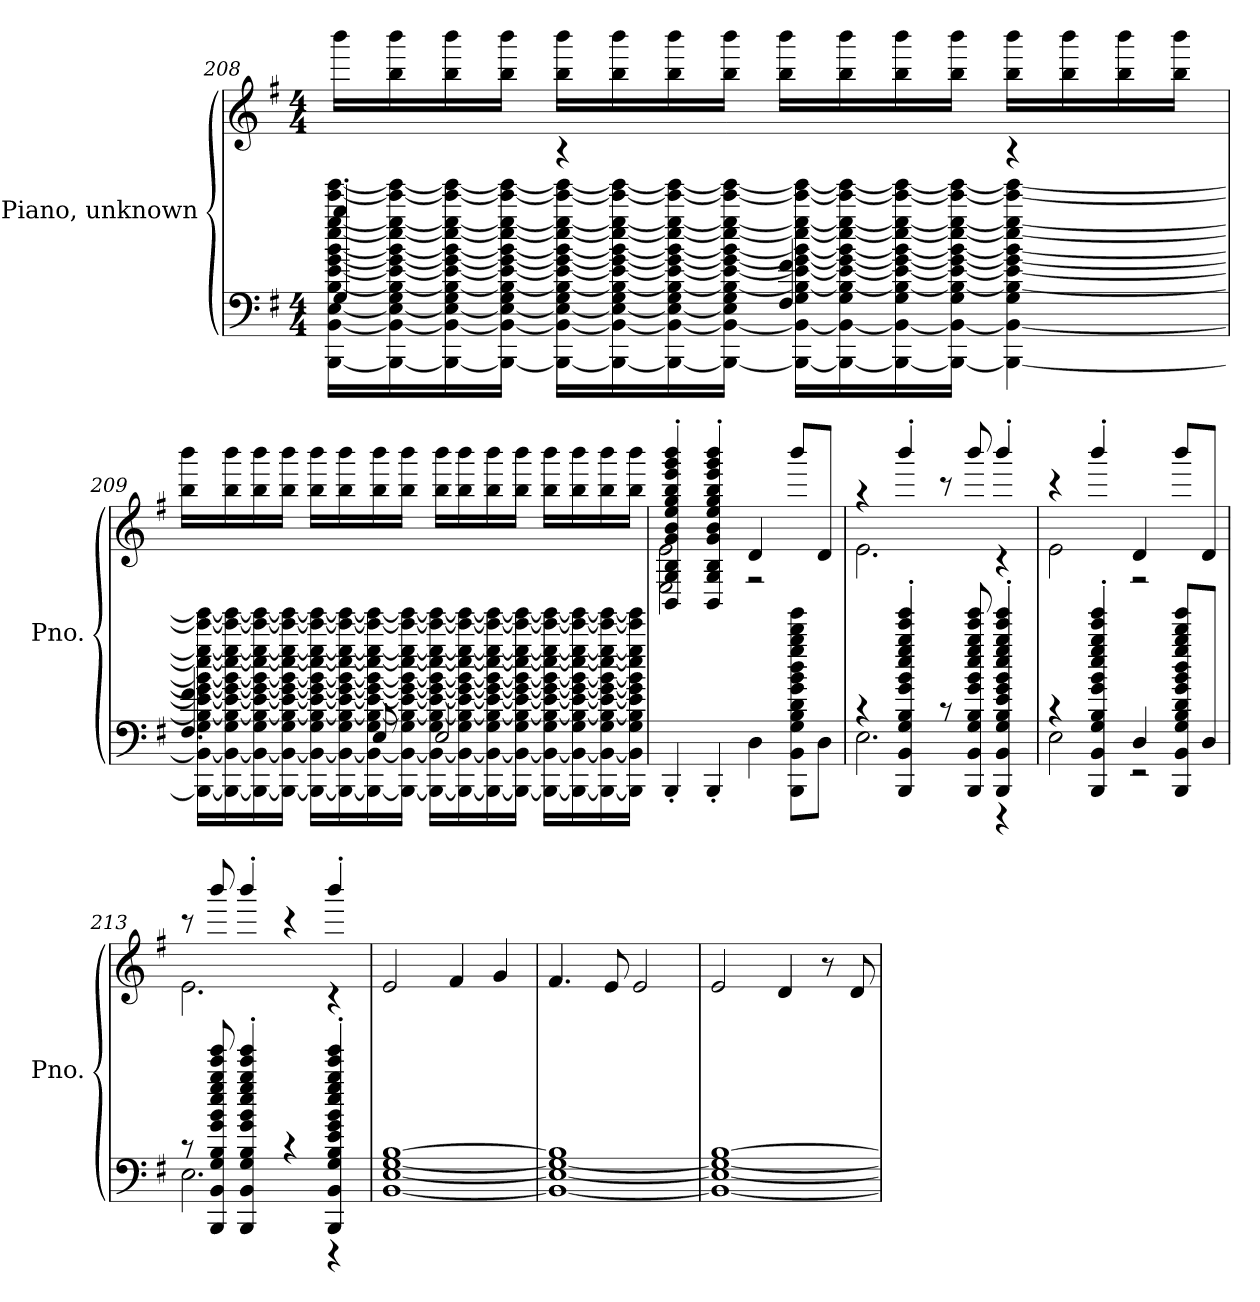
**kern	**kern
*part1	*part1
*staff2	*staff1
*I"Piano, unknown	*
*I'Pno.	*
!!LO:LB:g=z
*clefF4	*clefG2
*k[f#]	*k[f#]
*M4/4	*M4/4
=208	=208
*^	*
4G/' 4bb/'	[16BBB\ [16BB\ [16E\ [16B\ [16e\ [16g\ [16b\ [16ee\ [16gg\ [16eee\ [16ggg\LL	16bbb\LL
.	16BBB\_ 16BB\_ 16E\_ 16G\ 16B\_ 16e\_ 16g\_ 16b\_ 16ee\_ 16gg\_ 16eee\_ 16ggg\_	16bb\ 16bbb\
.	16BBB\_ 16BB\_ 16E\_ 16G\ 16B\_ 16e\_ 16g\_ 16b\_ 16ee\_ 16gg\_ 16eee\_ 16ggg\_	16bb\ 16bbb\
.	16BBB\_ 16BB\_ 16E\_ 16G\ 16B\_ 16e\_ 16g\_ 16b\_ 16ee\_ 16gg\_ 16eee\_ 16ggg\_JJ	16bb\ 16bbb\JJ
4r	16BBB\_ 16BB\_ 16E\_ 16G\ 16B\_ 16e\_ 16g\_ 16b\_ 16ee\_ 16gg\_ 16eee\_ 16ggg\_LL	16bb\ 16bbb\LL
.	16BBB\_ 16BB\_ 16E\_ 16G\ 16B\_ 16e\_ 16g\_ 16b\_ 16ee\_ 16gg\_ 16eee\_ 16ggg\_	16bb\ 16bbb\
.	16BBB\_ 16BB\_ 16E\_ 16G\ 16B\_ 16e\_ 16g\_ 16b\_ 16ee\_ 16gg\_ 16eee\_ 16ggg\_	16bb\ 16bbb\
.	16BBB\_ 16BB\_ 16E\] 16G\ 16B\_ 16e\_ 16g\_ 16b\_ 16ee\_ 16gg\_ 16eee\_ 16ggg\_JJ	16bb\ 16bbb\JJ
4F#/ 4f#/	16BBB\_ 16BB\_ 16G\ 16B\_ 16e\_ 16g\_ 16b\_ 16ee\_ 16gg\_ 16eee\_ 16ggg\_LL	16bb\ 16bbb\LL
.	16BBB\_ 16BB\_ 16G\ 16B\_ 16e\_ 16g\_ 16b\_ 16ee\_ 16gg\_ 16eee\_ 16ggg\_	16bb\ 16bbb\
.	16BBB\_ 16BB\_ 16G\ 16B\_ 16e\_ 16g\_ 16b\_ 16ee\_ 16gg\_ 16eee\_ 16ggg\_	16bb\ 16bbb\
.	16BBB\_ 16BB\_ 16G\ 16B\_ 16e\_ 16g\_ 16b\_ 16ee\_ 16gg\_ 16eee\_ 16ggg\_JJ	16bb\ 16bbb\JJ
4r	4BBB\_ 4BB\_ 4G\ 4B\_ 4e\_ 4g\_ 4b\_ 4ee\_ 4gg\_ 4eee\_ 4ggg\_	16bb\ 16bbb\LL
.	.	16bb\ 16bbb\
.	.	16bb\ 16bbb\
.	.	16bb\ 16bbb\JJ
!!LO:LB:g=z
=209	=209	=209
4.F#/ 4.f#/	16BBB\_ 16BB\_ 16G\ 16B\_ 16e\_ 16g\_ 16b\_ 16ee\_ 16gg\_ 16eee\_ 16ggg\_LL	16bb\ 16bbb\LL
.	16BBB\_ 16BB\_ 16G\ 16B\_ 16e\_ 16g\_ 16b\_ 16ee\_ 16gg\_ 16eee\_ 16ggg\_	16bb\ 16bbb\
.	16BBB\_ 16BB\_ 16G\ 16B\_ 16e\_ 16g\_ 16b\_ 16ee\_ 16gg\_ 16eee\_ 16ggg\_	16bb\ 16bbb\
.	16BBB\_ 16BB\_ 16G\ 16B\_ 16e\_ 16g\_ 16b\_ 16ee\_ 16gg\_ 16eee\_ 16ggg\_JJ	16bb\ 16bbb\JJ
.	16BBB\_ 16BB\_ 16G\ 16B\_ 16e\_ 16g\_ 16b\_ 16ee\_ 16gg\_ 16eee\_ 16ggg\_LL	16bb\ 16bbb\LL
.	16BBB\_ 16BB\_ 16G\ 16B\_ 16e\_ 16g\_ 16b\_ 16ee\_ 16gg\_ 16eee\_ 16ggg\_	16bb\ 16bbb\
8E/	16BBB\_ 16BB\_ 16G\ 16B\_ 16e\_ 16g\_ 16b\_ 16ee\_ 16gg\_ 16eee\_ 16ggg\_	16bb\ 16bbb\
.	16BBB\_ 16BB\_ 16G\ 16B\_ 16e\_ 16g\_ 16b\_ 16ee\_ 16gg\_ 16eee\_ 16ggg\_JJ	16bb\ 16bbb\JJ
2E/	16BBB\_ 16BB\_ 16G\ 16B\_ 16e\_ 16g\_ 16b\_ 16ee\_ 16gg\_ 16eee\_ 16ggg\_LL	16bb\ 16bbb\LL
.	16BBB\_ 16BB\_ 16G\ 16B\_ 16e\_ 16g\_ 16b\_ 16ee\_ 16gg\_ 16eee\_ 16ggg\_	16bb\ 16bbb\
.	16BBB\_ 16BB\_ 16G\ 16B\_ 16e\_ 16g\_ 16b\_ 16ee\_ 16gg\_ 16eee\_ 16ggg\_	16bb\ 16bbb\
.	16BBB\_ 16BB\_ 16G\ 16B\_ 16e\_ 16g\_ 16b\_ 16ee\_ 16gg\_ 16eee\_ 16ggg\_JJ	16bb\ 16bbb\JJ
.	16BBB\_ 16BB\_ 16G\ 16B\_ 16e\_ 16g\_ 16b\_ 16ee\_ 16gg\_ 16eee\_ 16ggg\_LL	16bb\ 16bbb\LL
.	16BBB\_ 16BB\_ 16G\ 16B\_ 16e\_ 16g\_ 16b\_ 16ee\_ 16gg\_ 16eee\_ 16ggg\_	16bb\ 16bbb\
.	16BBB\_ 16BB\_ 16G\ 16B\_ 16e\_ 16g\_ 16b\_ 16ee\_ 16gg\_ 16eee\_ 16ggg\_	16bb\ 16bbb\
.	16BBB\] 16BB\] 16G\ 16B\] 16e\] 16g\] 16b\] 16ee\] 16gg\] 16eee\] 16ggg\]JJ	16bb\ 16bbb\JJ
*v	*v	*
=210	=210
*	*^
4BBB'/	4BB/' 4G/' 4B/' 4g/' 4b/' 4ee/' 4gg/' 4bb/' 4eee/' 4ggg/' 4bbb/'	2E\ 2e\
4BBB'/	4BB/' 4G/' 4B/' 4g/' 4b/' 4ee/' 4gg/' 4bb/' 4eee/' 4ggg/' 4bbb/'	.
4D\	4d/	2r
8BBB\ 8BB\ 8G\ 8B\ 8d\ 8g\ 8b\ 8dd\ 8gg\ 8bb\ 8ddd\ 8ggg\L	8bbb/L	.
8D\J	8d/J	.
=211	=211	=211
*^	*	*
4r	2.E\	4r	2.e\
4BBB/' 4BB/' 4G/' 4B/' 4g/' 4b/' 4ee/' 4gg/' 4bb/' 4eee/' 4ggg/'	.	4bbb'/	.
8r	.	8r	.
8BBB/ 8BB/ 8G/ 8B/ 8g/ 8b/ 8ee/ 8gg/ 8bb/ 8eee/ 8ggg/	.	8bbb/	.
4BBB/' 4BB/' 4G/' 4B/' 4e/' 4g/' 4b/' 4ee/' 4gg/' 4bb/' 4eee/' 4ggg/'	4r	4bbb'/	4r
!!LO:LB:g=z	!!
=212	=212	=212	=212
4r	2E\	4r	2e\
4BBB/' 4BB/' 4G/' 4B/' 4g/' 4b/' 4ee/' 4gg/' 4bb/' 4eee/' 4ggg/'	.	4bbb'/	.
4D/	2r	4d/	2r
8BBB/ 8BB/ 8G/ 8B/ 8d/ 8g/ 8b/ 8dd/ 8gg/ 8bb/ 8ddd/ 8ggg/L	.	8bbb/L	.
8D/J	.	8d/J	.
=213	=213	=213	=213
8r	2.E\	8r	2.e\
8BBB/ 8BB/ 8G/ 8B/ 8g/ 8b/ 8ee/ 8gg/ 8bb/ 8eee/ 8ggg/	.	8bbb/	.
4BBB/' 4BB/' 4G/' 4B/' 4g/' 4b/' 4ee/' 4gg/' 4bb/' 4eee/' 4ggg/'	.	4bbb'/	.
4r	.	4r	.
4BBB/' 4BB/' 4G/' 4B/' 4e/' 4g/' 4b/' 4ee/' 4gg/' 4bb/' 4eee/' 4ggg/'	4r	4bbb'/	4r
*	*	*v	*v
=214	=214	=214
[1B	[1BB [1E [1G	2e/
.	.	4f#/
.	.	4g/
=215	=215	=215
1B]	1BB_ 1E_ 1G_	4.f#/
.	.	8e/
.	.	2e/
=216	=216	=216
[1B	1BB_ 1E_ 1G_	2e/
.	.	4d/
.	.	8r
.	.	8d/
*v	*v	*
=	=
*-	*-
